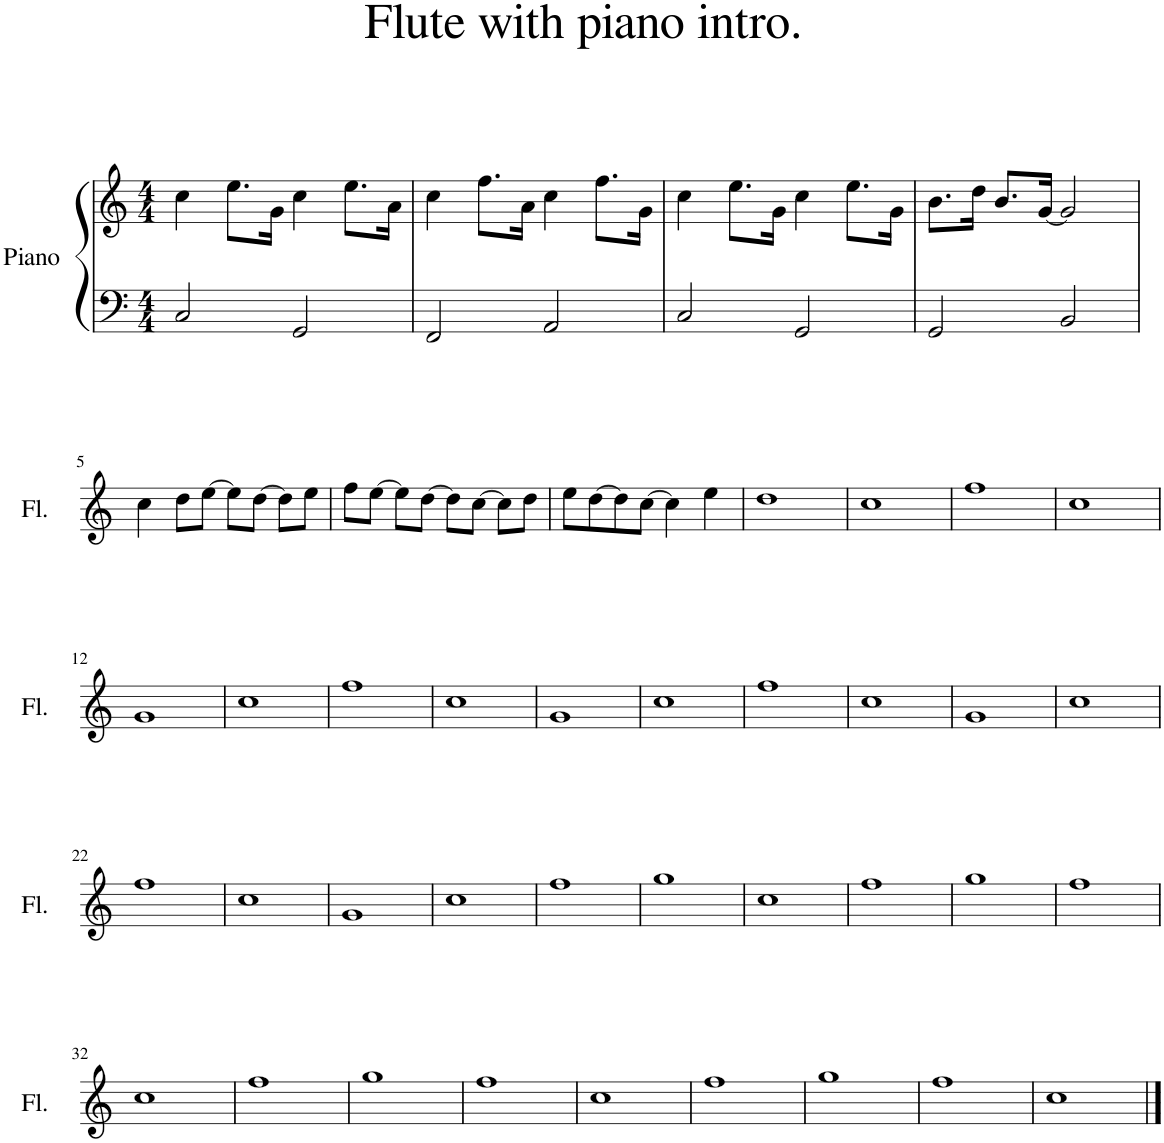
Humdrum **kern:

**kern	**kern	**kern
*part2	*part1	*part1
*staff3	*staff2	*staff1
*I"Flute	*I"Piano	*
*I'Fl.	*I'Pno.	*
*stria5	*	*
*clefG2	*clefF4	*clefG2
*k[]	*k[]	*k[]
*M4/4	*M4/4	*M4/4
=1	=1	=1
1r	2C/	4cc\
.	.	8.ee\L
.	.	16g\Jk
.	2GG/	4cc\
.	.	8.ee\L
.	.	16a\Jk
=2	=2	=2
1r	2FF/	4cc\
.	.	8.ff\L
.	.	16a\Jk
.	2AA/	4cc\
.	.	8.ff\L
.	.	16g\Jk
=3	=3	=3
1r	2C/	4cc\
.	.	8.ee\L
.	.	16g\Jk
.	2GG/	4cc\
.	.	8.ee\L
.	.	16g\Jk
=4	=4	=4
1r	2GG/	8.b\L
.	.	16dd\Jk
.	.	8.b/L
.	.	[16g/Jk
.	2BB/	2g/]
!!LO:LB:g=z
=5	=5	=5
4cc\	1r	1r
8dd\L	.	.
[8ee\J	.	.
8ee\L]	.	.
[8dd\J	.	.
8dd\L]	.	.
8ee\J	.	.
=6	=6	=6
8ff\L	1r	1r
[8ee\J	.	.
8ee\L]	.	.
[8dd\J	.	.
8dd\L]	.	.
[8cc\J	.	.
8cc\L]	.	.
8dd\J	.	.
=7	=7	=7
8ee\L	1r	1r
[8dd\	.	.
8dd\]	.	.
[8cc\J	.	.
4cc\]	.	.
4ee\	.	.
=8	=8	=8
1dd	1r	1r
=9	=9	=9
1cc	1r	1r
=10	=10	=10
1ff	1r	1r
=11	=11	=11
1cc	1r	1r
!!LO:LB:g=z
=12	=12	=12
1g	1r	1r
=13	=13	=13
1cc	1r	1r
=14	=14	=14
1ff	1r	1r
=15	=15	=15
1cc	1r	1r
=16	=16	=16
1g	1r	1r
=17	=17	=17
1cc	1r	1r
=18	=18	=18
1ff	1r	1r
=19	=19	=19
1cc	1r	1r
=20	=20	=20
1g	1r	1r
=21	=21	=21
1cc	1r	1r
!!LO:LB:g=z
=22	=22	=22
1ff	1r	1r
=23	=23	=23
1cc	1r	1r
=24	=24	=24
1g	1r	1r
=25	=25	=25
1cc	1r	1r
=26	=26	=26
1ff	1r	1r
=27	=27	=27
1gg	1r	1r
=28	=28	=28
1cc	1r	1r
=29	=29	=29
1ff	1r	1r
=30	=30	=30
1gg	1r	1r
=31	=31	=31
1ff	1r	1r
!!LO:LB:g=z
=32	=32	=32
1cc	1r	1r
=33	=33	=33
1ff	1r	1r
=34	=34	=34
1gg	1r	1r
=35	=35	=35
1ff	1r	1r
=36	=36	=36
1cc	1r	1r
=37	=37	=37
1ff	1r	1r
=38	=38	=38
1gg	1r	1r
=39	=39	=39
1ff	1r	1r
=40	=40	=40
1cc	1r	1r
==	==	==
*-	*-	*-
